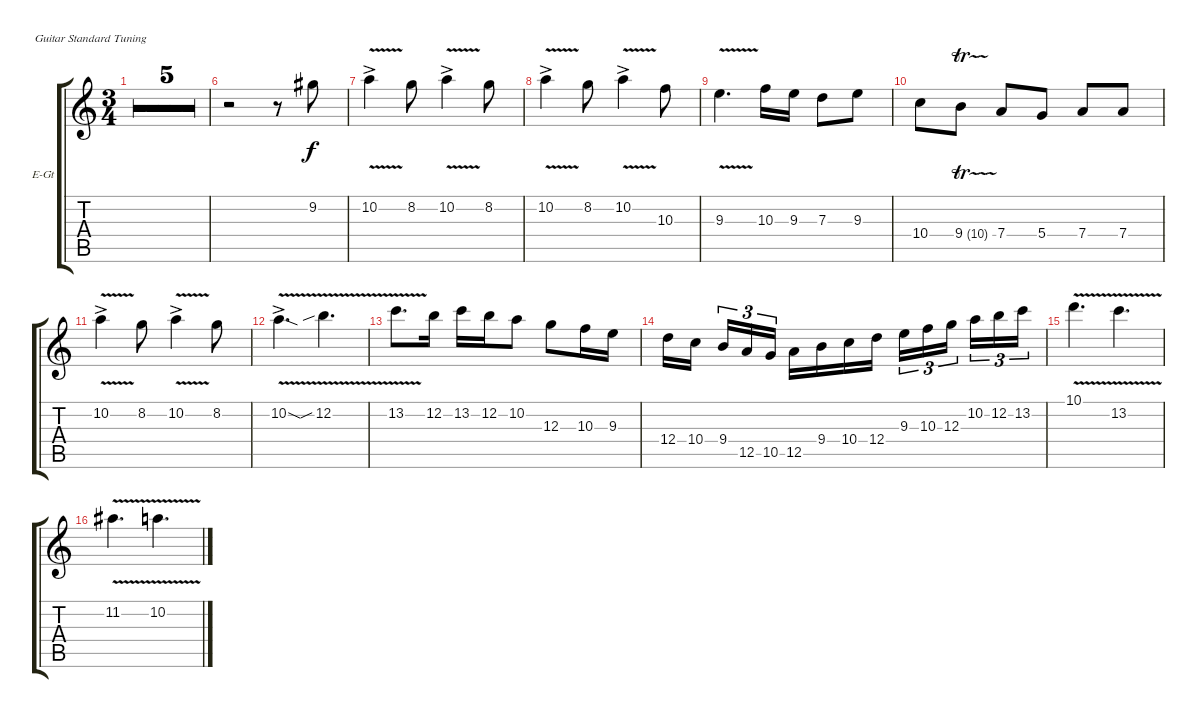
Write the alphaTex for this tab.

\defaultSystemsLayout 4
\bracketExtendMode groupsimilarinstruments
\firstSystemTrackNameOrientation horizontal
\otherSystemsTrackNameOrientation horizontal
\track ("Solo Guitar" "E-Gt") {multiBarRest instrument distortionguitar}
\staff {score tabs}
\tuning (E4 B3 G3 D3 A2 E2)
\ts (3 4)
\tempo 115
\clef g2
\ks aminor
|
|
|
|
|
r.2 r.8 9.2.8 |
10.2{v ac}.4 8.2.8 10.2{v ac}.4 8.2.8 |
10.2{v ac}.4 8.2.8 10.2{v ac}.4 10.3.8 |
9.3{v}.4{d} 10.3.16 9.3.16 7.3.8 9.3.8 |
10.4.8 9.4{tr (10 16)}.8 7.4.8 5.4.8 7.4.8 7.4.8 |
10.2{v ac}.4 8.2.8 10.2{v ac}.4 8.2.8 |
10.2{v sod ac}.4{d} 12.2{v sib}.4{d} |
13.2{v}.8{d} 12.2.16 13.2.16 12.2.16 10.2.8 12.3.8 10.3.16 9.3.16 |
12.4.16 10.4.16 9.4.16{tu (3 2)} 12.5.16{tu (3 2)} 10.5.16{tu (3 2)} 12.5.16 9.4.16 10.4.16 12.4.16 9.3.16{tu (3 2)} 10.3.16{tu (3 2)} 12.3.16{tu (3 2)} 10.2.16{tu (3 2)} 12.2.16{tu (3 2)} 13.2.16{tu (3 2)} |
10.1{v}.4{d} 13.2{v}.4{d} |
11.2{v}.4{d} 10.2{v}.4{d}
